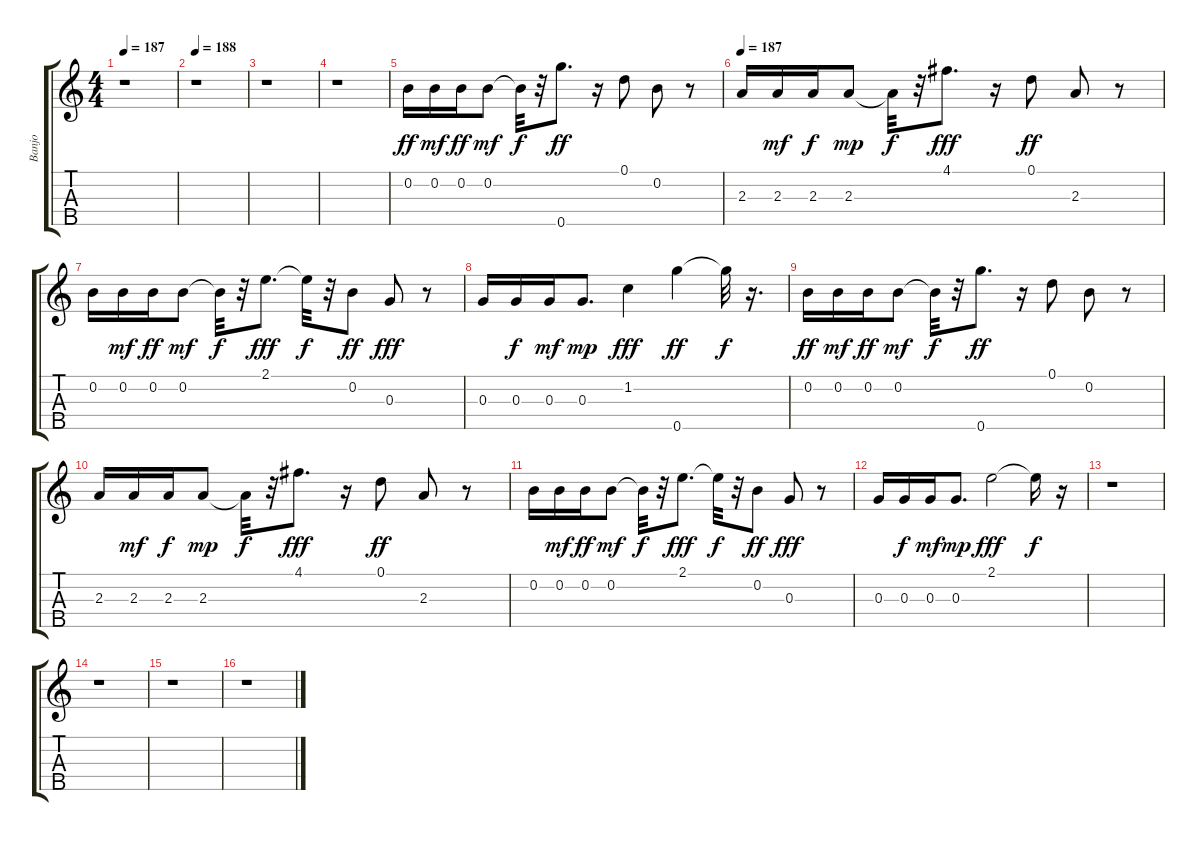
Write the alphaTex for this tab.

\track ("Banjo               " "Banjo     ") {instrument banjo}
\staff {score tabs}
\tuning (D4 B3 G3 D3 G4) {hide}
\displaytranspose 12
\ts (4 4)
\tempo 187
\clef g2
\ks c
r.1{dy ff} |
\tempo 188
r.1 |
r.1 |
r.1 |
0.2.16 0.2.16{dy mf} 0.2.16{dy ff} 0.2.8{dy mf} 0.2{t}.32{dy f} r.32 0.5.8{d dy ff} r.16 0.1.8 0.2.8 r.8 |
\tempo 187
2.3.16 2.3.16{dy mf} 2.3.16{dy f} 2.3.8{dy mp} 2.3{t}.32{dy f} r.32 4.1.8{d dy fff} r.16 0.1.8{dy ff} 2.3.8 r.8 |
0.2.16 0.2.16{dy mf} 0.2.16{dy ff} 0.2.8{dy mf} 0.2{t}.32{dy f} r.32 2.1.8{d dy fff} 2.1{t}.32{dy f} r.32 0.2.8{dy ff} 0.3.8{dy fff} r.8 |
0.3.16 0.3.16{dy f} 0.3.16{dy mf} 0.3.8{d dy mp} 1.2.4{dy fff} 0.5.4{dy ff} 0.5{t}.32{dy f} r.16{d} |
0.2.16{dy ff} 0.2.16{dy mf} 0.2.16{dy ff} 0.2.8{dy mf} 0.2{t}.32{dy f} r.32 0.5.8{d dy ff} r.16 0.1.8 0.2.8 r.8 |
2.3.16 2.3.16{dy mf} 2.3.16{dy f} 2.3.8{dy mp} 2.3{t}.32{dy f} r.32 4.1.8{d dy fff} r.16 0.1.8{dy ff} 2.3.8 r.8 |
0.2.16 0.2.16{dy mf} 0.2.16{dy ff} 0.2.8{dy mf} 0.2{t}.32{dy f} r.32 2.1.8{d dy fff} 2.1{t}.32{dy f} r.32 0.2.8{dy ff} 0.3.8{dy fff} r.8 |
0.3.16 0.3.16{dy f} 0.3.16{dy mf} 0.3.8{d dy mp} 2.1.2{dy fff} 2.1{t}.16{dy f} r.16 |
r.1 |
r.1 |
r.1 |
r.1
